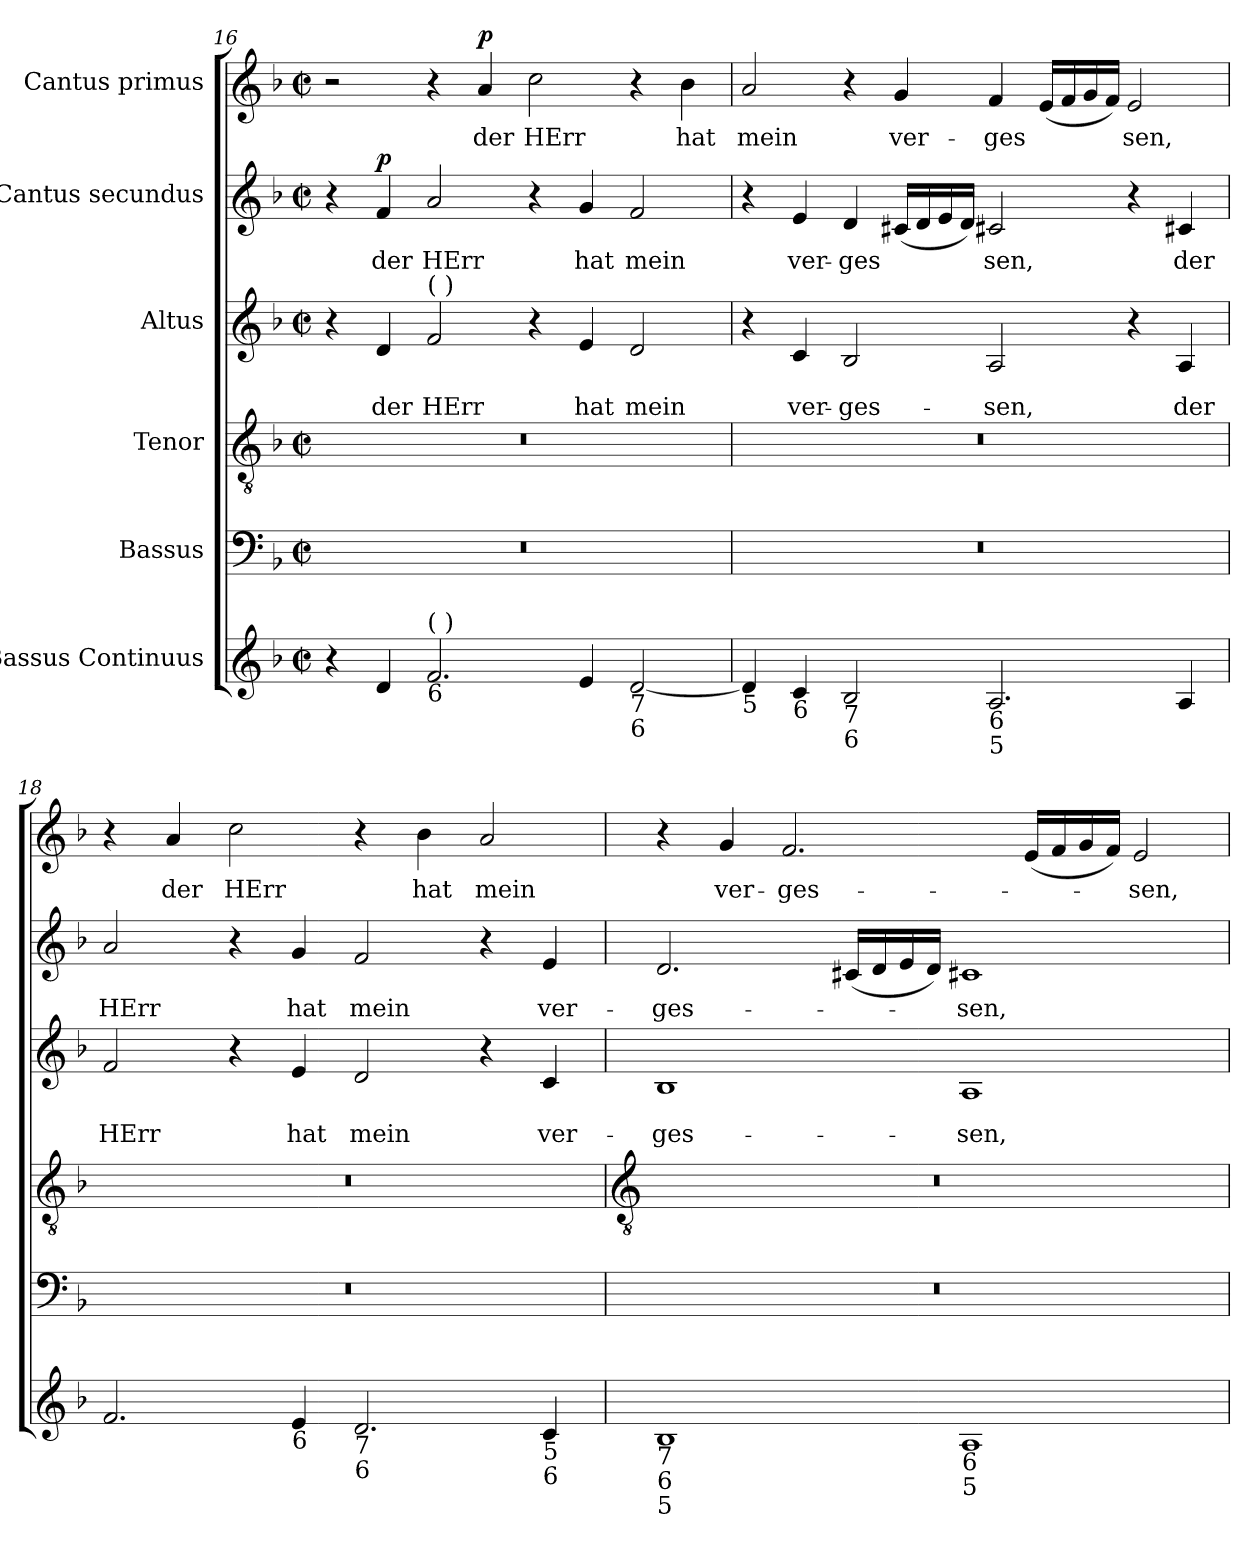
**kern	**kern	**kern	**kern	**text	**text	**kern	**text	**dynam	**kern	**text	**dynam
*part6	*part5	*part4	*part3	*part3	*part3	*part2	*part2	*part2	*part1	*part1	*part1
*staff6	*staff5	*staff4	*staff3	*staff3	*staff3	*staff2	*staff2	*staff2	*staff1	*staff1	*staff1
*I"Bassus Continuus	*I"Bassus	*I"Tenor	*I"Altus	*	*	*I"Cantus secundus	*	*	*I"Cantus primus	*	*
!!LO:LB:g=z
*clefG2	*clefF4	*clefGv2	*clefG2	*	*	*clefG2	*	*	*clefG2	*	*
*k[b-]	*k[b-]	*k[b-]	*k[b-]	*	*	*k[b-]	*	*	*k[b-]	*	*
*F:	*F:	*F:	*F:	*	*	*F:	*	*	*F:	*	*
*M4/2	*M4/2	*M4/2	*M4/2	*	*	*M4/2	*	*	*M4/2	*	*
*met(c|)	*met(c|)	*met(c|)	*met(c|)	*	*	*met(c|)	*	*	*met(c|)	*	*
=16	=16	=16	=16	=16	=16	=16	=16	=16	=16	=16	=16
4r	0r	0r	4r	.	.	4r	.	.	2r	.	.
!	!	!	!	!	!LO:LY:b	!	!LO:LY:b	!LO:DY:a	!	!	!
4d	.	.	4d	.	der	4f	der	p	.	.	.
!	!	!	!LO:TX:a:t=(  )	!	!	!	!	!	!	!	!
!LO:TX:a:t=(  )	!	!	!	!	!	!	!	!	!	!	!
!LO:TX:b:t=6	!	!	!	!	!	!	!	!	!	!	!
!	!	!	!	!	!LO:LY:b	!	!LO:LY:b	!	!	!	!
2.f	.	.	2f	.	HErr	2a	HErr	.	4r	.	.
!	!	!	!	!	!	!	!	!	!	!LO:LY:b	!LO:DY:a
.	.	.	.	.	.	.	.	.	4a	der	p
!	!	!	!	!	!	!	!	!	!	!LO:LY:b	!
.	.	.	4r	.	.	4r	.	.	2cc	HErr	.
!	!	!	!	!	!LO:LY:b	!	!LO:LY:b	!	!	!	!
4e	.	.	4e	.	hat	4g	hat	.	.	.	.
!LO:TX:b:t=7	!	!	!	!	!	!	!	!	!	!	!
!LO:TX:b:t=6	!	!	!	!	!	!	!	!	!	!	!
!	!	!	!	!	!LO:LY:b	!	!LO:LY:b	!	!	!	!
[2d	.	.	2d	.	mein	2f	mein	.	4r	.	.
!	!	!	!	!	!	!	!	!	!	!LO:LY:b	!
.	.	.	.	.	.	.	.	.	4b-	hat	.
=17	=17	=17	=17	=17	=17	=17	=17	=17	=17	=17	=17
!LO:TX:b:t=5	!	!	!	!	!	!	!	!	!	!	!
!	!	!	!	!	!	!	!	!	!	!LO:LY:b	!
4d]	0r	0r	4r	.	.	4r	.	.	2a	mein	.
!LO:TX:b:t=6	!	!	!	!	!	!	!	!	!	!	!
!	!	!	!	!	!LO:LY:b	!	!LO:LY:b	!	!	!	!
4c	.	.	4c	.	ver-	4e	ver-	.	.	.	.
!LO:TX:b:t=7	!	!	!	!	!	!	!	!	!	!	!
!LO:TX:b:t=6	!	!	!	!	!	!	!	!	!	!	!
!	!	!	!	!	!LO:LY:b	!	!LO:LY:b	!	!	!	!
2B-	.	.	2B-	.	-ges-	4d	-ges	.	4r	.	.
!	!	!	!	!	!	!	!	!	!	!LO:LY:b	!
.	.	.	.	.	.	(<16c#XLL	.	.	4g	ver-	.
.	.	.	.	.	.	16d	.	.	.	.	.
.	.	.	.	.	.	16e	.	.	.	.	.
.	.	.	.	.	.	16dJJ)	.	.	.	.	.
!LO:TX:b:t=6	!	!	!	!	!	!	!	!	!	!	!
!LO:TX:b:t=5	!	!	!	!	!	!	!	!	!	!	!
!	!	!	!	!	!LO:LY:b	!	!LO:LY:b	!	!	!LO:LY:b	!
2.A	.	.	2A	.	-sen,	2c#X	sen,	.	4f	-ges	.
.	.	.	.	.	.	.	.	.	(<16eLL	.	.
.	.	.	.	.	.	.	.	.	16f	.	.
.	.	.	.	.	.	.	.	.	16g	.	.
.	.	.	.	.	.	.	.	.	16fJJ)	.	.
!	!	!	!	!	!	!	!	!	!	!LO:LY:b	!
.	.	.	4r	.	.	4r	.	.	2e	sen,	.
!	!	!	!	!	!LO:LY:b	!	!LO:LY:b	!	!	!	!
4A	.	.	4A	.	der	4c#X	der	.	.	.	.
=18	=18	=18	=18	=18	=18	=18	=18	=18	=18	=18	=18
!	!	!	!	!	!LO:LY:b	!	!LO:LY:b	!	!	!	!
2.f	0r	0r	2f	.	HErr	2a	HErr	.	4r	.	.
!	!	!	!	!	!	!	!	!	!	!LO:LY:b	!
.	.	.	.	.	.	.	.	.	4a	der	.
!	!	!	!	!	!	!	!	!	!	!LO:LY:b	!
.	.	.	4r	.	.	4r	.	.	2cc	HErr	.
!LO:TX:b:t=6	!	!	!	!	!	!	!	!	!	!	!
!	!	!	!	!	!LO:LY:b	!	!LO:LY:b	!	!	!	!
4e	.	.	4e	.	hat	4g	hat	.	.	.	.
!LO:TX:b:t=7	!	!	!	!	!	!	!	!	!	!	!
!LO:TX:b:t=6	!	!	!	!	!	!	!	!	!	!	!
!	!	!	!	!	!LO:LY:b	!	!LO:LY:b	!	!	!	!
2.d	.	.	2d	.	mein	2f	mein	.	4r	.	.
!	!	!	!	!	!	!	!	!	!	!LO:LY:b	!
.	.	.	.	.	.	.	.	.	4b-	hat	.
!	!	!	!	!	!	!	!	!	!	!LO:LY:b	!
.	.	.	4r	.	.	4r	.	.	2a	mein	.
!LO:TX:b:t=5	!	!	!	!	!	!	!	!	!	!	!
!LO:TX:b:t=6	!	!	!	!	!	!	!	!	!	!	!
!	!	!	!	!	!LO:LY:b	!	!LO:LY:b	!	!	!	!
4c	.	.	4c	.	ver-	4e	ver-	.	.	.	.
!!LO:LB:g=z
=19	=19	=19	=19	=19	=19	=19	=19	=19	=19	=19	=19
*	*	*clefGv2	*	*	*	*	*	*	*	*	*
!LO:TX:b:t=7	!	!	!	!	!	!	!	!	!	!	!
!LO:TX:b:t=6	!	!	!	!	!	!	!	!	!	!	!
!LO:TX:b:t=5	!	!	!	!	!	!	!	!	!	!	!
!	!	!	!	!	!LO:LY:b	!	!LO:LY:b	!	!	!	!
1B-	0r	0r	1B-	.	-ges-	2.d	-ges-	.	4r	.	.
!	!	!	!	!	!	!	!	!	!	!LO:LY:b	!
.	.	.	.	.	.	.	.	.	4g	ver-	.
!	!	!	!	!	!	!	!	!	!	!LO:LY:b	!
.	.	.	.	.	.	.	.	.	2.f	-ges-	.
.	.	.	.	.	.	(<16c#XLL	.	.	.	.	.
.	.	.	.	.	.	16d	.	.	.	.	.
.	.	.	.	.	.	16e	.	.	.	.	.
.	.	.	.	.	.	16dJJ)	.	.	.	.	.
!LO:TX:b:t=6	!	!	!	!	!	!	!	!	!	!	!
!LO:TX:b:t=5	!	!	!	!	!	!	!	!	!	!	!
!	!	!	!	!	!LO:LY:b	!	!LO:LY:b	!	!	!	!
1A	.	.	1A	.	-sen,	1c#X	-sen,	.	.	.	.
.	.	.	.	.	.	.	.	.	(<16eLL	.	.
.	.	.	.	.	.	.	.	.	16f	.	.
.	.	.	.	.	.	.	.	.	16g	.	.
.	.	.	.	.	.	.	.	.	16fJJ)	.	.
!	!	!	!	!	!	!	!	!	!	!LO:LY:b	!
.	.	.	.	.	.	.	.	.	2e	-sen,	.
=	=	=	=	=	=	=	=	=	=	=	=
*-	*-	*-	*-	*-	*-	*-	*-	*-	*-	*-	*-
